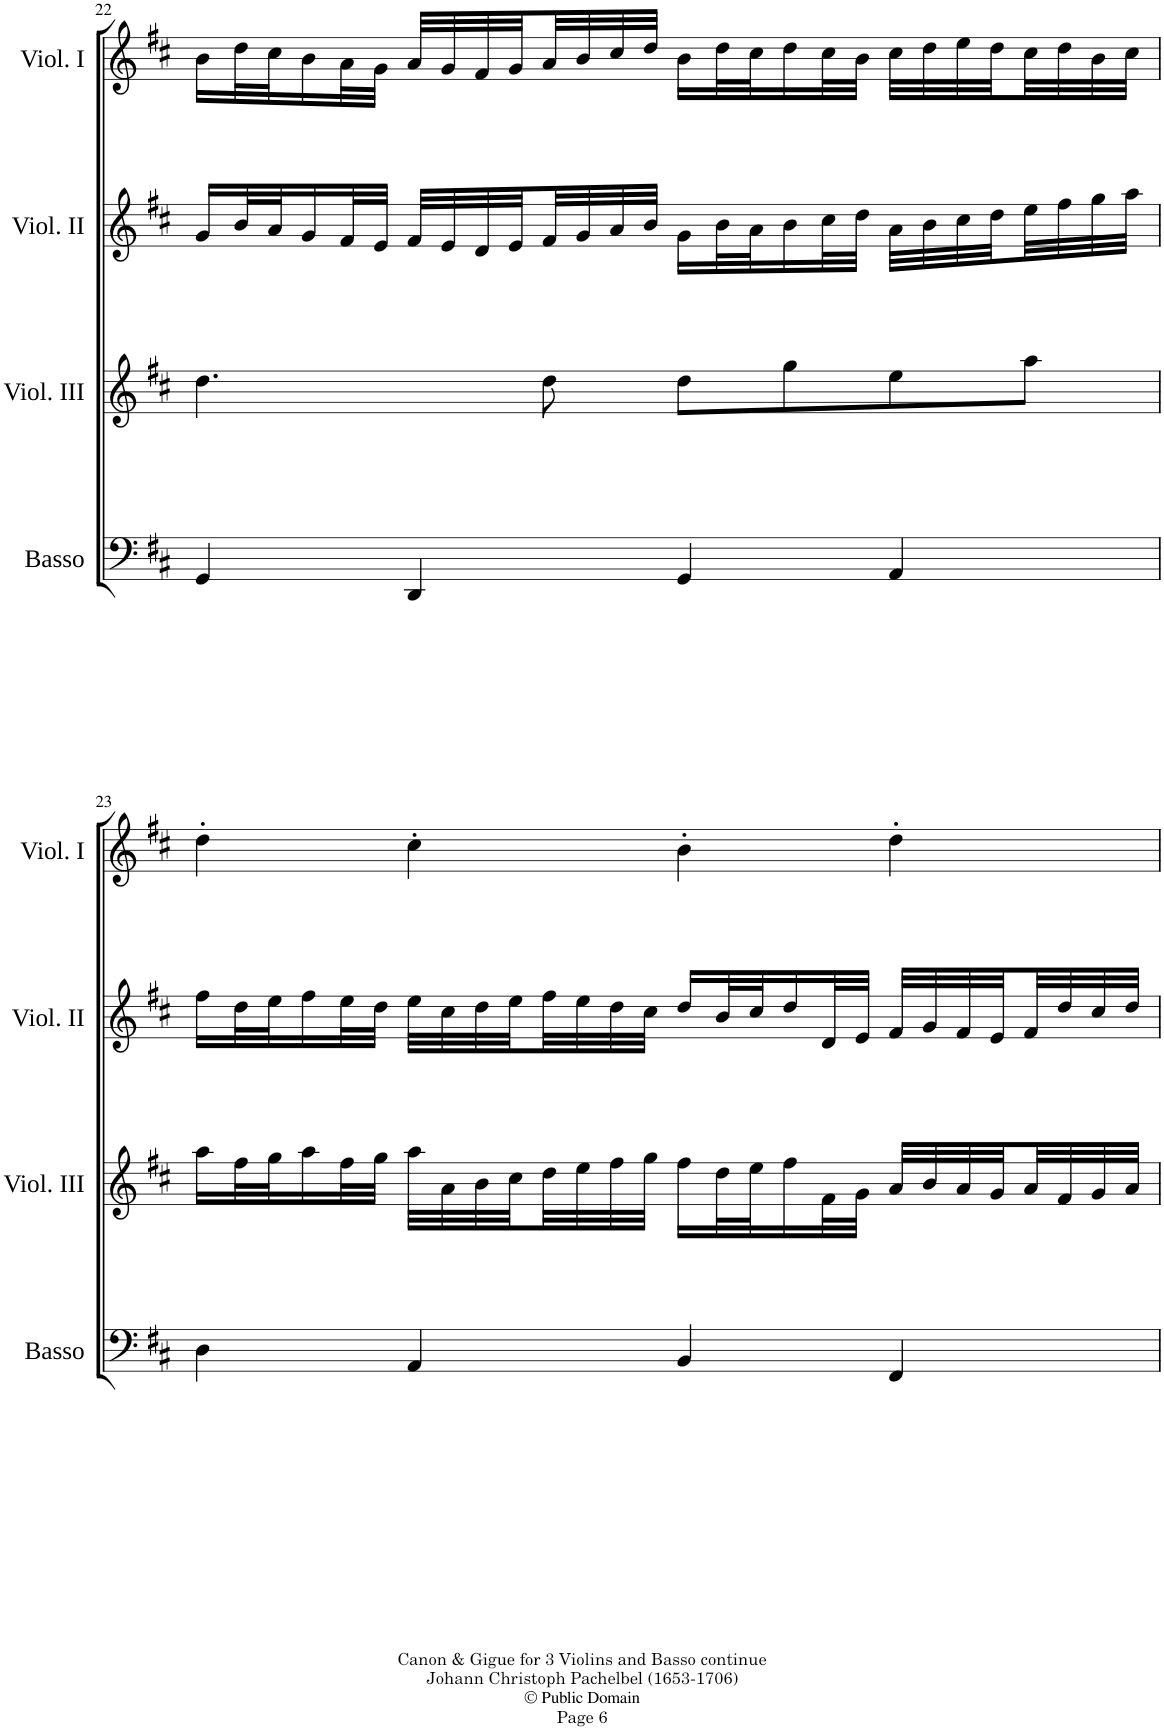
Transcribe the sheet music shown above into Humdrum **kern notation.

**kern	**kern	**kern	**kern
*part4	*part3	*part2	*part1
*staff4	*staff3	*staff2	*staff1
*I"Basso	*I"Violino III	*I"Violino II	*I"Violino I
*I'Basso	*I'Viol. III	*I'Viol. II	*I'Viol. I
!!LO:PB:g=z
*clefF4	*clefG2	*clefG2	*clefG2
*k[f#c#]	*k[f#c#]	*k[f#c#]	*k[f#c#]
*M4/4	*M4/4	*M4/4	*M4/4
=22	=22	=22	=22
4GG/	4.dd\	16g/LL	16b\LL
.	.	32b/L	32dd\L
.	.	32a/J	32cc#\J
.	.	16g/	16b\
.	.	32f#/L	32a\L
.	.	32e/JJJ	32g\JJJ
4DD/	.	32f#/LLL	32a/LLL
.	.	32e/	32g/
.	.	32d/	32f#/
.	.	32e/	32g/
.	8dd\	32f#/	32a/
.	.	32g/	32b/
.	.	32a/	32cc#/
.	.	32b/JJJ	32dd/JJJ
4GG/	8dd\L	16g\LL	16b\LL
.	.	32b\L	32dd\L
.	.	32a\J	32cc#\J
.	8gg\	16b\	16dd\
.	.	32cc#\L	32cc#\L
.	.	32dd\JJJ	32b\JJJ
4AA/	8ee\	32a\LLL	32cc#\LLL
.	.	32b\	32dd\
.	.	32cc#\	32ee\
.	.	32dd\	32dd\
.	8aa\J	32ee\	32cc#\
.	.	32ff#\	32dd\
.	.	32gg\	32b\
.	.	32aa\JJJ	32cc#\JJJ
!!LO:LB:g=z
=23	=23	=23	=23
4D\	16aa\LL	16ff#\LL	4dd'\
.	32ff#\L	32dd\L	.
.	32gg\J	32ee\J	.
.	16aa\	16ff#\	.
.	32ff#\L	32ee\L	.
.	32gg\JJJ	32dd\JJJ	.
4AA/	32aa\LLL	32ee\LLL	4cc#'\
.	32a\	32cc#\	.
.	32b\	32dd\	.
.	32cc#\	32ee\	.
.	32dd\	32ff#\	.
.	32ee\	32ee\	.
.	32ff#\	32dd\	.
.	32gg\JJJ	32cc#\JJJ	.
4BB/	16ff#\LL	16dd/LL	4b'\
.	32dd\L	32b/L	.
.	32ee\J	32cc#/J	.
.	16ff#\	16dd/	.
.	32f#\L	32d/L	.
.	32g\JJJ	32e/JJJ	.
4FF#/	32a/LLL	32f#/LLL	4dd'\
.	32b/	32g/	.
.	32a/	32f#/	.
.	32g/	32e/	.
.	32a/	32f#/	.
.	32f#/	32dd/	.
.	32g/	32cc#/	.
.	32a/JJJ	32dd/JJJ	.
=	=	=	=
*-	*-	*-	*-
